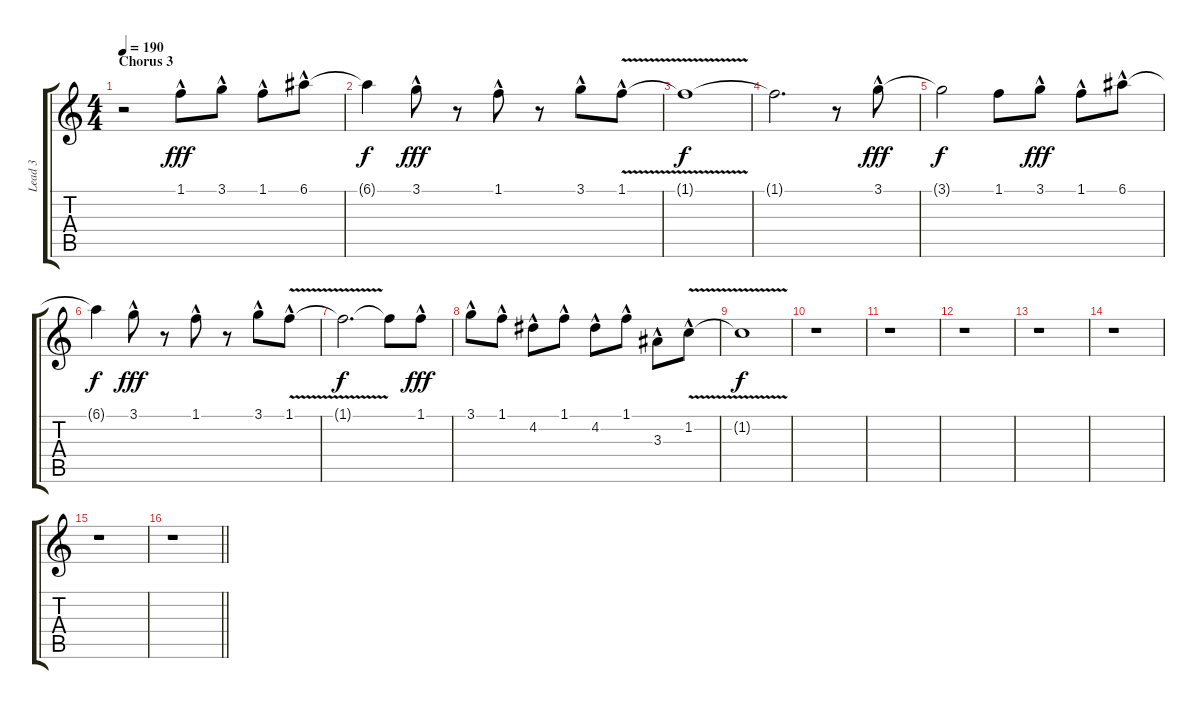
\track ("Lead 3" "Lead 3") {instrument distortionguitar}
\staff {score tabs}
\tuning (E4 B3 G3 D3 A2 E2) {hide}
\ts (4 4)
\section ("" "Chorus 3")
\tempo 190
\clef g2
\ks c
r.2{dy f} 1.1{hac}.8{dy fff} 3.1{hac}.8 1.1{hac}.8 6.1{hac}.8 |
6.1{t}.4{dy f} 3.1{hac}.8{dy fff} r.8 1.1{hac}.8 r.8 3.1{hac}.8 1.1{v hac}.8 |
1.1{t}.1{dy f} |
1.1{t}.2{d} r.8 3.1{hac}.8{dy fff} |
3.1{t}.2{dy f} 1.1.8 3.1{hac}.8{dy fff} 1.1{hac}.8 6.1{hac}.8 |
6.1{t}.4{dy f} 3.1{hac}.8{dy fff} r.8 1.1{hac}.8 r.8 3.1{hac}.8 1.1{v hac}.8 |
1.1{t}.2{d dy f} 1.1{t}.8 1.1{hac}.8{dy fff} |
3.1{hac}.8 1.1{hac}.8 4.2{hac}.8 1.1{hac}.8 4.2{hac}.8 1.1{hac}.8 3.3{hac}.8 1.2{v hac}.8 |
1.2{t}.1{dy f} |
r.1 |
r.1 |
r.1 |
r.1 |
r.1 |
r.1 |
\barLineRight lightlight
r.1
